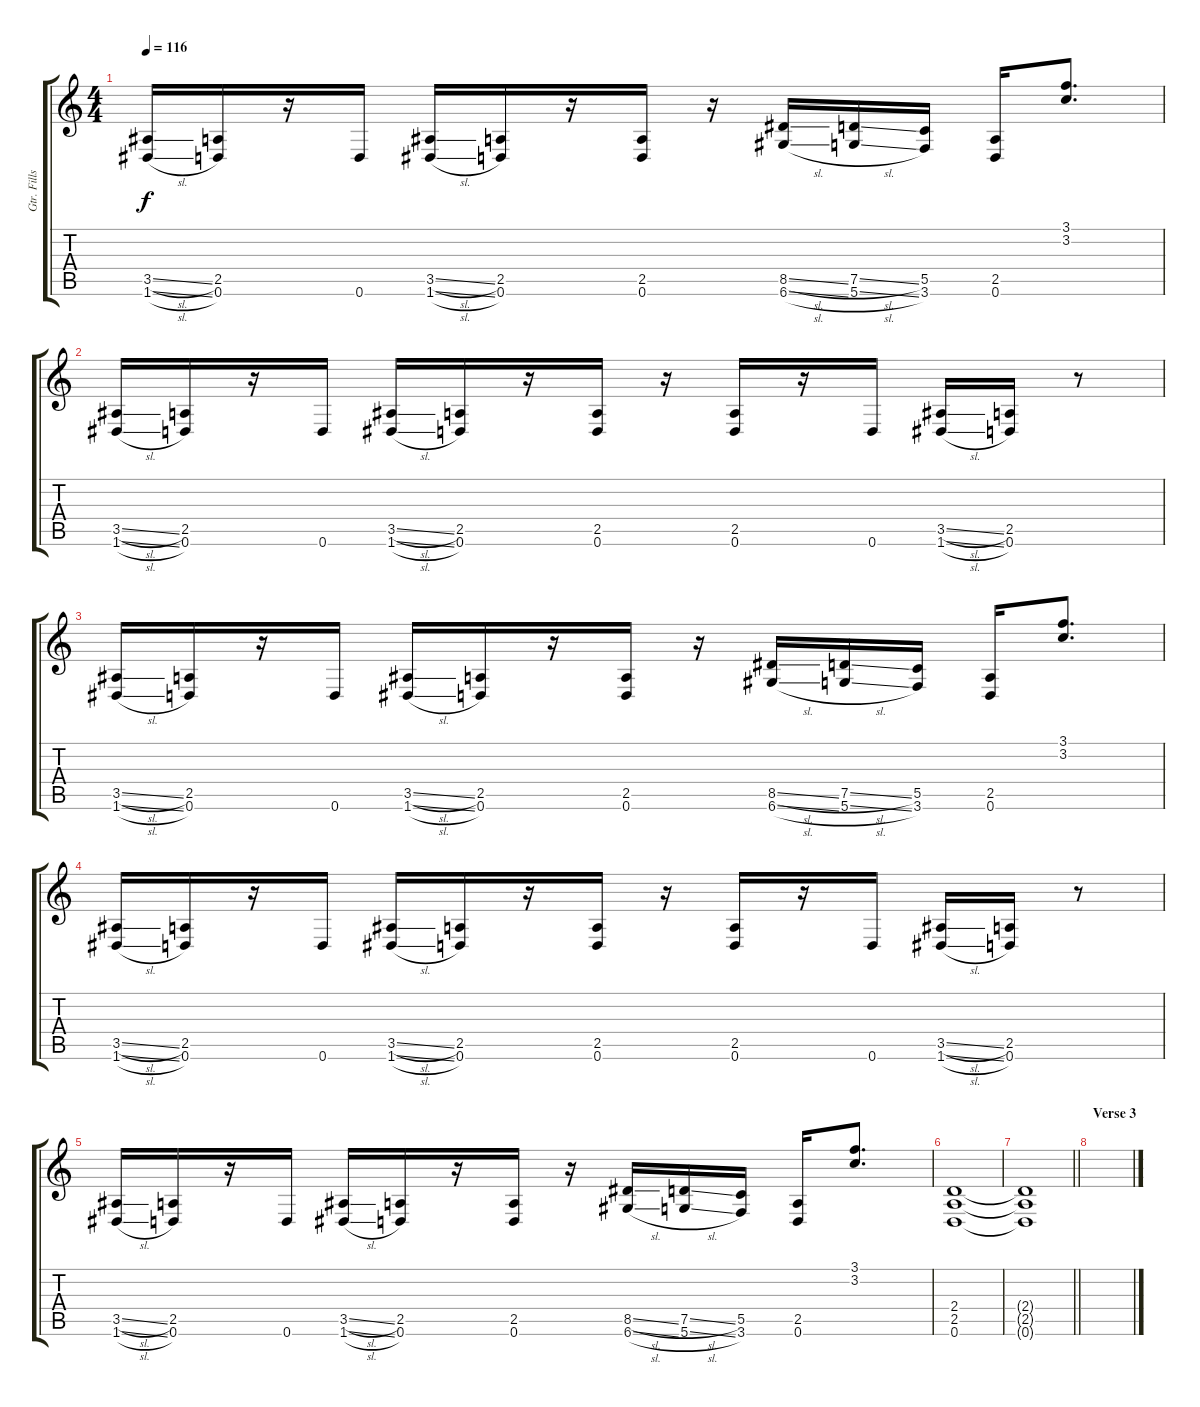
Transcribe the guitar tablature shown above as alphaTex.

\track ("Gtr. Fills" "Gtr. Fills") {instrument distortionguitar}
\staff {score tabs}
\tuning (D4 A3 F3 C3 G2 D2) {hide}
\ts (4 4)
\tempo 116
\clef g2
\ks c
(3.5{sl} 1.6{sl}).16{dy f} (2.5 0.6).16 r.16 0.6.16 (3.5{sl} 1.6{sl}).16 (2.5 0.6).16 r.16 (2.5 0.6).16 r.16 (8.5{sl} 6.6{sl}).16 (7.5{sl} 5.6{sl}).16 (5.5 3.6).16 (2.5 0.6).16 (3.1 3.2).8{d} |
(3.5{sl} 1.6{sl}).16 (2.5 0.6).16 r.16 0.6.16 (3.5{sl} 1.6{sl}).16 (2.5 0.6).16 r.16 (2.5 0.6).16 r.16 (2.5 0.6).16 r.16 0.6.16 (3.5{sl} 1.6{sl}).16 (2.5 0.6).16 r.8 |
(3.5{sl} 1.6{sl}).16 (2.5 0.6).16 r.16 0.6.16 (3.5{sl} 1.6{sl}).16 (2.5 0.6).16 r.16 (2.5 0.6).16 r.16 (8.5{sl} 6.6{sl}).16 (7.5{sl} 5.6{sl}).16 (5.5 3.6).16 (2.5 0.6).16 (3.1 3.2).8{d} |
(3.5{sl} 1.6{sl}).16 (2.5 0.6).16 r.16 0.6.16 (3.5{sl} 1.6{sl}).16 (2.5 0.6).16 r.16 (2.5 0.6).16 r.16 (2.5 0.6).16 r.16 0.6.16 (3.5{sl} 1.6{sl}).16 (2.5 0.6).16 r.8 |
(3.5{sl} 1.6{sl}).16 (2.5 0.6).16 r.16 0.6.16 (3.5{sl} 1.6{sl}).16 (2.5 0.6).16 r.16 (2.5 0.6).16 r.16 (8.5{sl} 6.6{sl}).16 (7.5{sl} 5.6{sl}).16 (5.5 3.6).16 (2.5 0.6).16 (3.1 3.2).8{d} |
(2.4 2.5 0.6).1{volume 6} |
\barLineRight lightlight
(2.4{t} 2.5{t} 0.6{t}).1 |
\section ("" "Verse 3")
